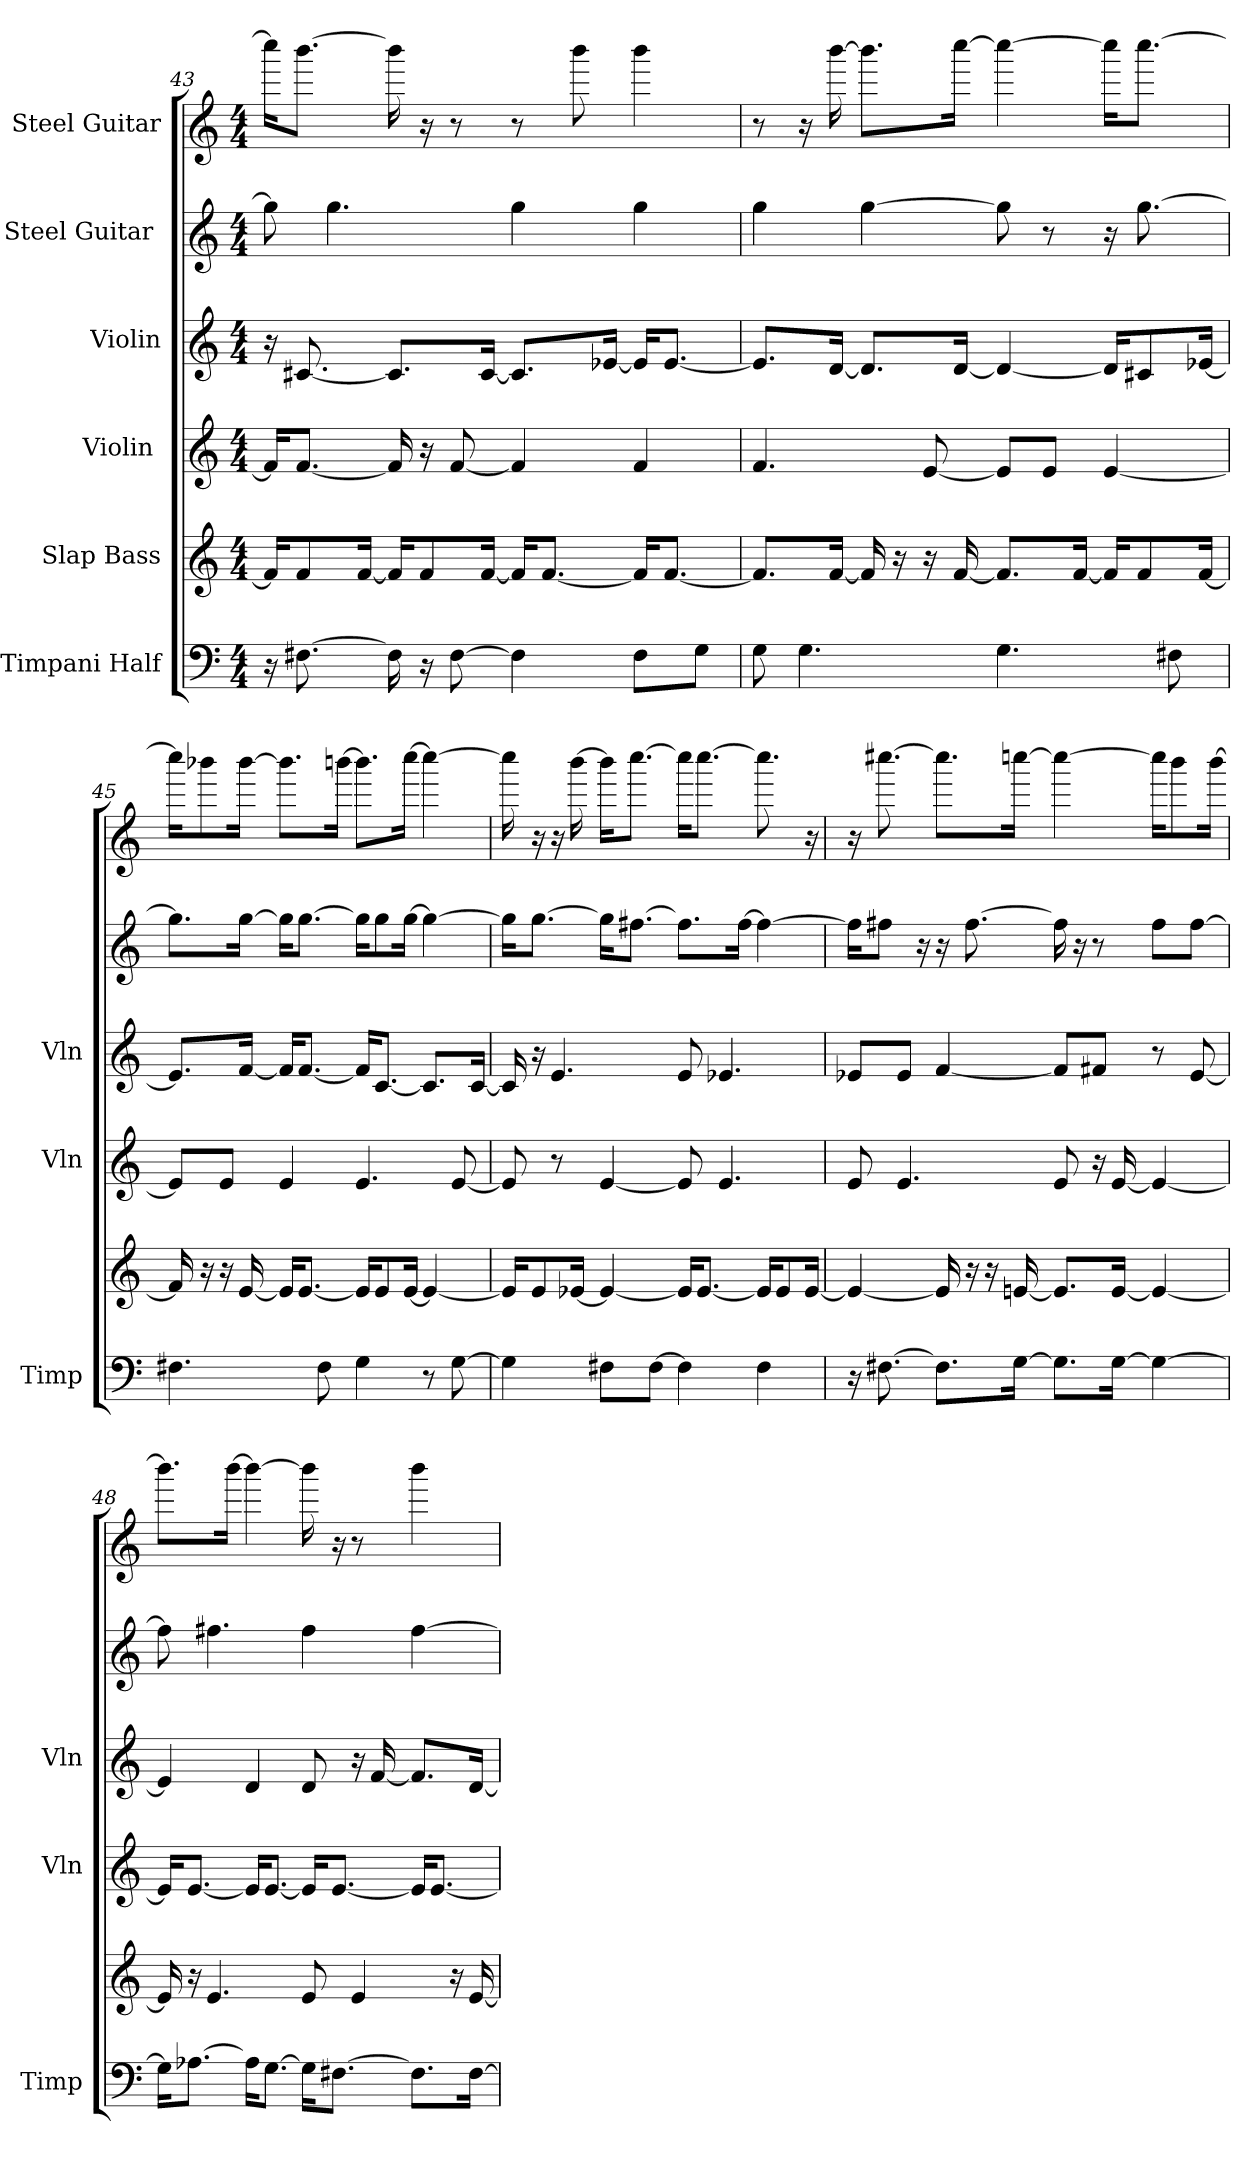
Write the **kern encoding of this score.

**kern	**kern	**kern	**kern	**kern	**kern
*part6	*part5	*part4	*part3	*part2	*part1
*staff6	*staff5	*staff4	*staff3	*staff2	*staff1
*I"Timpani Half	*I"Slap Bass	*I"Violin [2]	*I"Violin	*I"Steel Guitar [2]	*I"Steel Guitar
*I'Timp	*	*I'Vln	*I'Vln	*	*
*clefF4	*clefG2	*clefG2	*clefG2	*clefG2	*clefG2
*M4/4	*M4/4	*M4/4	*M4/4	*M4/4	*M4/4
=43	=43	=43	=43	=43	=43
16r	16fKL]	16fKL]	16r	8gg]	16ccccKL]
[8.F#	8f	[8.fJ	[8.c#	.	[8.bbbJ
.	.	.	.	4.gg	.
.	[16fJk	.	.	.	.
16F#]	16fKL]	16f]	8.c#L]	.	16bbb]
16r	8f	16r	.	.	16r
[8F#	.	[8f	.	.	8r
.	[16fJk	.	[16c#Jk	.	.
4F#]	16fKL]	4f]	8.c#L]	4gg	8r
.	[8.fJ	.	.	.	.
.	.	.	.	.	8bbb
.	.	.	[16e-Jk	.	.
8F#L	16fKL]	4f	16e-KL]	4gg	4bbb
.	[8.fJ	.	[8.e-J	.	.
8GJ	.	.	.	.	.
=44	=44	=44	=44	=44	=44
8G	8.fL]	4.f	8.e-L]	4gg	8r
4.G	.	.	.	.	16r
.	[16fJk	.	[16dJk	.	[16bbb
.	16f]	.	8.dL]	[4gg	8.bbbL]
.	16r	.	.	.	.
.	16r	[8e	.	.	.
.	[16f	.	[16dJk	.	[16ccccJk
4.G	8.fL]	8eL]	4d_	8gg]	4cccc_
.	.	8eJ	.	8r	.
.	[16fJk	.	.	.	.
.	16fKL]	[4e	16dKL]	16r	16ccccKL]
.	8f	.	8c#	[8.gg	[8.ccccJ
8F#	.	.	.	.	.
.	[16fJk	.	[16e-Jk	.	.
=45	=45	=45	=45	=45	=45
4.F#	16f]	8eL]	8.e-L]	8.ggL]	16ccccKL]
.	16r	.	.	.	8bbb-
.	16r	8eJ	.	.	.
.	[16e	.	[16fJk	[16ggJk	[16bbb-Jk
.	16eKL]	4e	16fKL]	16ggKL]	8.bbb-L]
.	[8.eJ	.	[8.fJ	[8.ggJ	.
8F#	.	.	.	.	.
.	.	.	.	.	[16bbbJk
4G	16eKL]	4.e	16fKL]	16ggKL]	8.bbbL]
.	8e	.	[8.cJ	8gg	.
.	[16eJk	.	.	[16ggJk	[16ccccJk
8r	4e_	.	8.cL]	4gg_	4cccc_
[8G	.	[8e	.	.	.
.	.	.	[16cJk	.	.
=46	=46	=46	=46	=46	=46
4G]	16eKL]	8e]	16c]	16ggKL]	16cccc]
.	8e	.	16r	[8.ggJ	16r
.	.	8r	4.e	.	16r
.	[16e-Jk	.	.	.	[16bbb
8F#L	4e-_	[4e	.	16ggKL]	16bbbKL]
.	.	.	.	[8.ff#J	[8.ccccJ
[8F#J	.	.	.	.	.
4F#]	16e-KL]	8e]	8e	8.ff#L]	16ccccKL]
.	[8.e-J	.	.	.	[8.ccccJ
.	.	4.e	4.e-	.	.
.	.	.	.	[16ff#Jk	.
4F#	16e-KL]	.	.	4ff#_	8.cccc]
.	8e-	.	.	.	.
.	[16e-Jk	.	.	.	16r
=47	=47	=47	=47	=47	=47
16r	4e-_	8e	8e-L	16ff#KL]	16r
[8.F#	.	.	.	8ff#J	[8.cccc#
.	.	4.e	8e-J	.	.
.	.	.	.	16r	.
8.F#L]	16e-]	.	[4f	16r	8.cccc#L]
.	16r	.	.	[8.ff#	.
.	16r	.	.	.	.
[16GJk	[16e	.	.	.	[16ccccJk
8.GL]	8.eL]	8e	8fL]	16ff#]	4cccc_
.	.	.	.	16r	.
.	.	16r	8f#J	8r	.
[16GJk	[16eJk	[16e	.	.	.
4G_	4e_	4e_	8r	8ff#L	16ccccKL]
.	.	.	.	.	8bbb
.	.	.	[8e-	[8ff#J	.
.	.	.	.	.	[16bbbJk
=48	=48	=48	=48	=48	=48
16GKL]	16e]	16eKL]	4e-]	8ff#]	8.bbbL]
[8.A-J	16r	[8.eJ	.	.	.
.	4.e	.	.	4.ff#	.
.	.	.	.	.	[16bbbJk
16A-KL]	.	16eKL]	4d	.	4bbb_
[8.GJ	.	[8.eJ	.	.	.
16GKL]	8e	16eKL]	8d	4ff#	16bbb]
[8.F#J	.	[8.eJ	.	.	16r
.	4e	.	16r	.	8r
.	.	.	[16f	.	.
8.F#L]	.	16eKL]	8.fL]	[4ff#	4bbb
.	.	[8.eJ	.	.	.
.	16r	.	.	.	.
[16F#Jk	[16e	.	[16dJk	.	.
=	=	=	=	=	=
*-	*-	*-	*-	*-	*-
